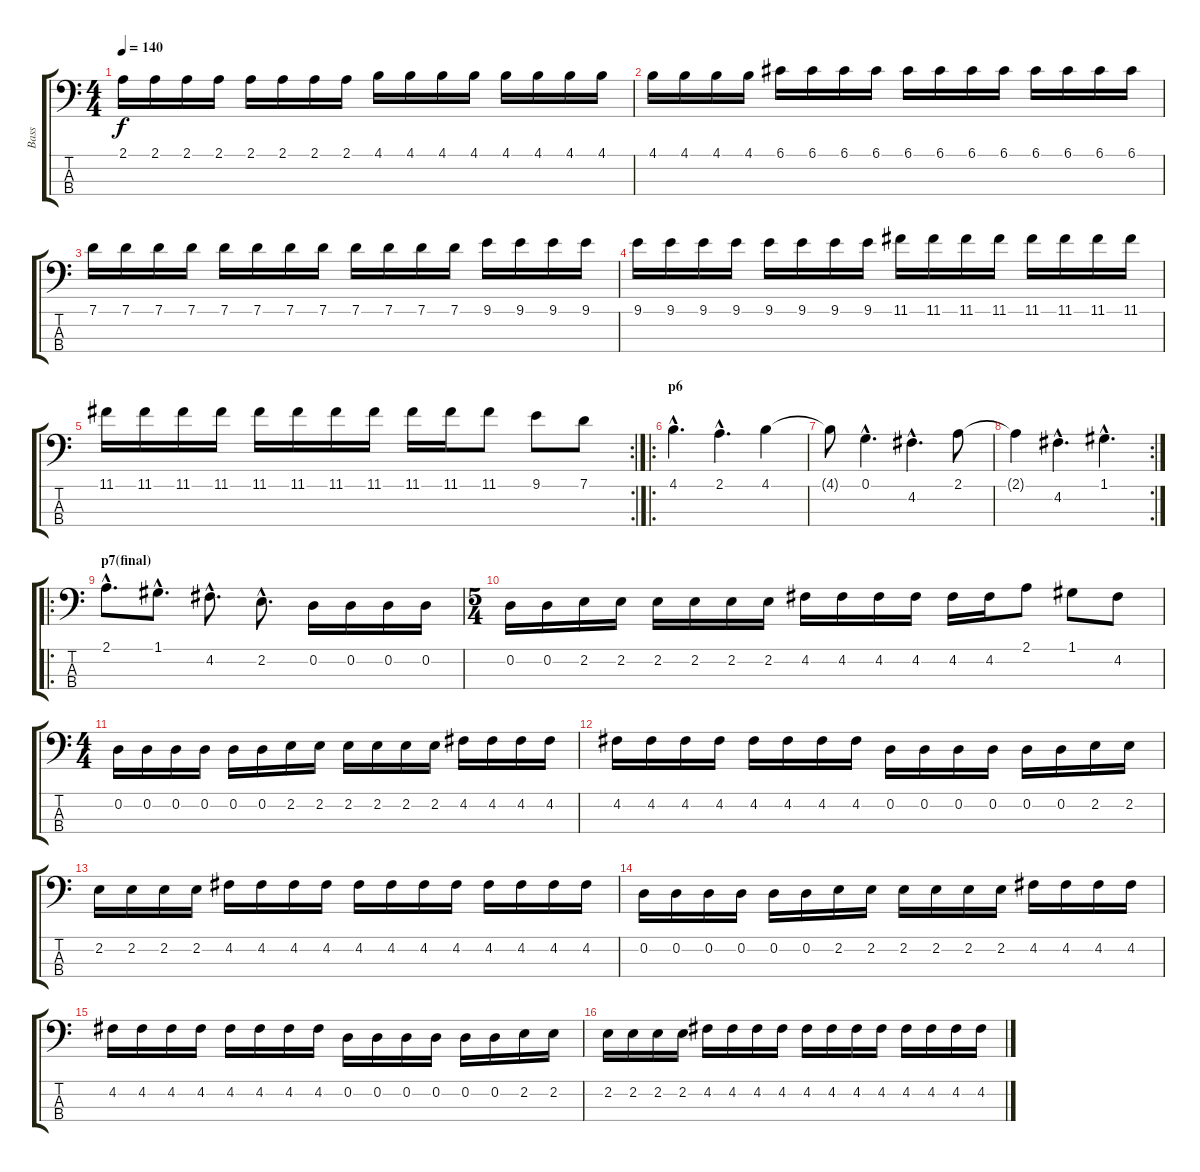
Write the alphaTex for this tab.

\track ("Bass" "Bass") {instrument electricbassfinger}
\staff {score tabs}
\tuning (G2 D2 A1 E1) {hide}
\ts (4 4)
\tempo 140
\clef f4
\ks c
2.1.16{dy f} 2.1.16 2.1.16 2.1.16 2.1.16 2.1.16 2.1.16 2.1.16 4.1.16 4.1.16 4.1.16 4.1.16 4.1.16 4.1.16 4.1.16 4.1.16 |
4.1.16 4.1.16 4.1.16 4.1.16 6.1.16 6.1.16 6.1.16 6.1.16 6.1.16 6.1.16 6.1.16 6.1.16 6.1.16 6.1.16 6.1.16 6.1.16 |
7.1.16 7.1.16 7.1.16 7.1.16 7.1.16 7.1.16 7.1.16 7.1.16 7.1.16 7.1.16 7.1.16 7.1.16 9.1.16 9.1.16 9.1.16 9.1.16 |
9.1.16 9.1.16 9.1.16 9.1.16 9.1.16 9.1.16 9.1.16 9.1.16 11.1.16 11.1.16 11.1.16 11.1.16 11.1.16 11.1.16 11.1.16 11.1.16 |
\rc 2
11.1.16 11.1.16 11.1.16 11.1.16 11.1.16 11.1.16 11.1.16 11.1.16 11.1.16 11.1.16 11.1.8 9.1.8 7.1.8 |
\ro
\section ("" "p6")
4.1{hac}.4{d} 2.1{hac}.4{d} 4.1.4 |
4.1{t}.8 0.1{hac}.4{d} 4.2{hac}.4{d} 2.1.8 |
\rc 2
2.1{t}.4 4.2{hac}.4{d} 1.1{hac}.4{d} |
\ro
\section ("" "p7(final)")
2.1{hac}.8{d} 1.1{hac}.8{d} 4.2{hac}.8{d} 2.2{hac}.8{d} 0.2.16 0.2.16 0.2.16 0.2.16 |
\ts (5 4)
0.2.16 0.2.16 2.2.16 2.2.16 2.2.16 2.2.16 2.2.16 2.2.16 4.2.16 4.2.16 4.2.16 4.2.16 4.2.16 4.2.16 2.1.8 1.1.8 4.2.8 |
\ts (4 4)
0.2.16 0.2.16 0.2.16 0.2.16 0.2.16 0.2.16 2.2.16 2.2.16 2.2.16 2.2.16 2.2.16 2.2.16 4.2.16 4.2.16 4.2.16 4.2.16 |
4.2.16 4.2.16 4.2.16 4.2.16 4.2.16 4.2.16 4.2.16 4.2.16 0.2.16 0.2.16 0.2.16 0.2.16 0.2.16 0.2.16 2.2.16 2.2.16 |
2.2.16 2.2.16 2.2.16 2.2.16 4.2.16 4.2.16 4.2.16 4.2.16 4.2.16 4.2.16 4.2.16 4.2.16 4.2.16 4.2.16 4.2.16 4.2.16 |
0.2.16 0.2.16 0.2.16 0.2.16 0.2.16 0.2.16 2.2.16 2.2.16 2.2.16 2.2.16 2.2.16 2.2.16 4.2.16 4.2.16 4.2.16 4.2.16 |
4.2.16 4.2.16 4.2.16 4.2.16 4.2.16 4.2.16 4.2.16 4.2.16 0.2.16 0.2.16 0.2.16 0.2.16 0.2.16 0.2.16 2.2.16 2.2.16 |
2.2.16 2.2.16 2.2.16 2.2.16 4.2.16 4.2.16 4.2.16 4.2.16 4.2.16 4.2.16 4.2.16 4.2.16 4.2.16 4.2.16 4.2.16 4.2.16
